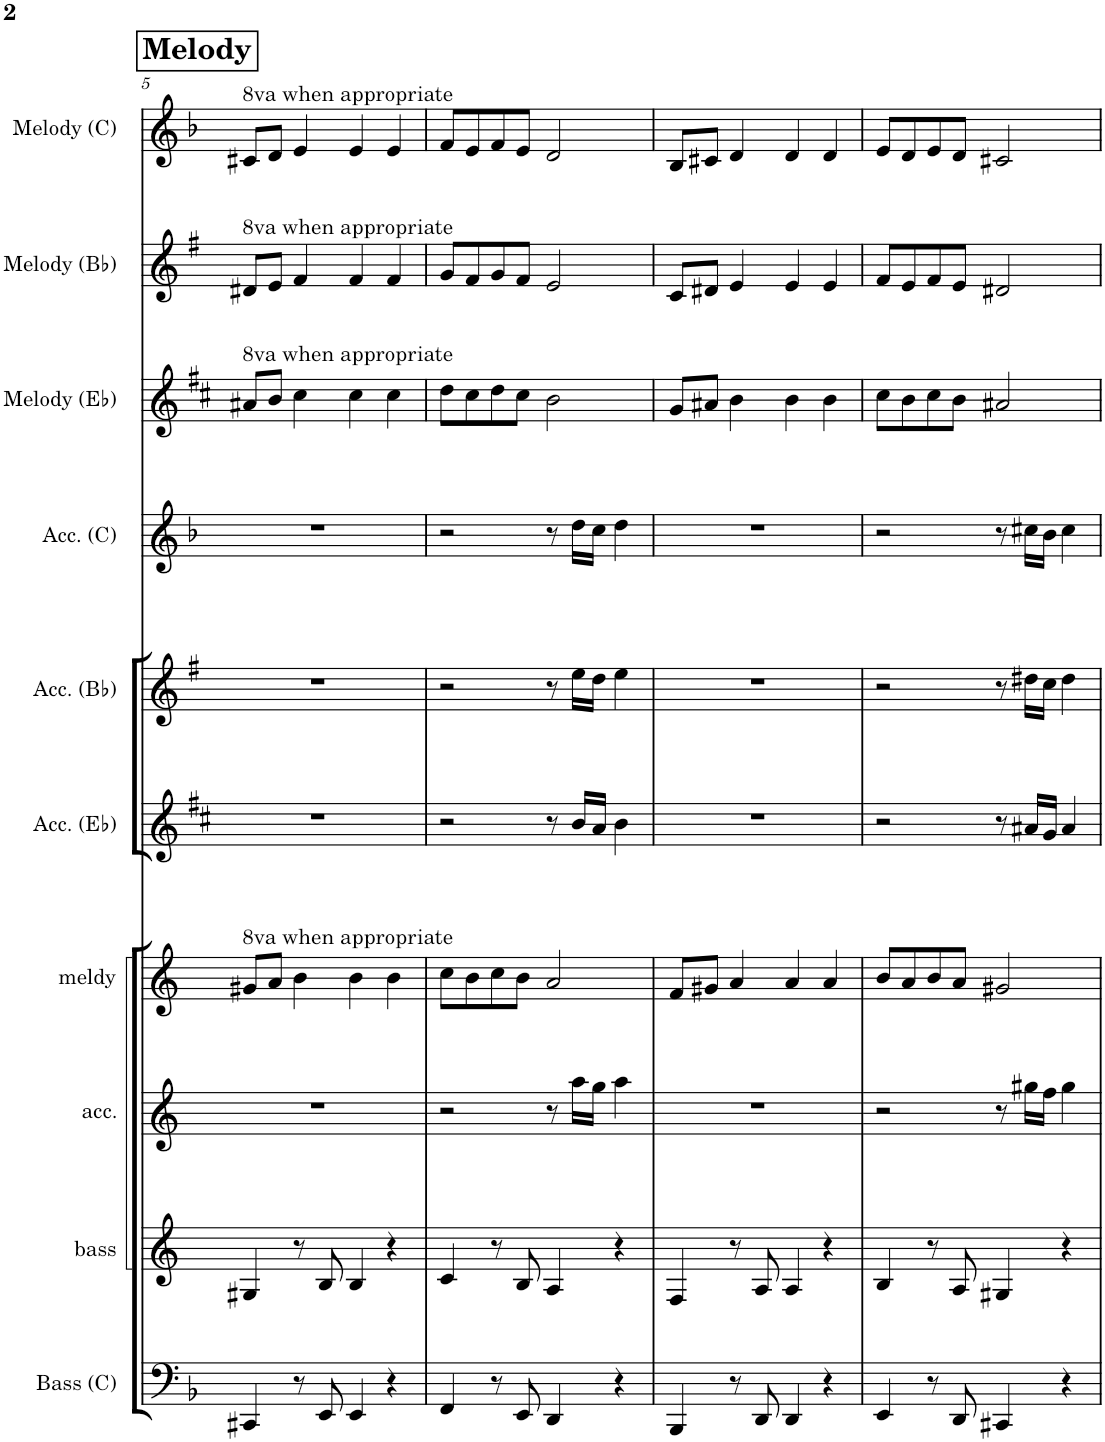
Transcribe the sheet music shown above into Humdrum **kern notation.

**kern	**kern	**kern	**kern	**kern	**kern	**kern	**kern	**kern	**kern
*part10	*part9	*part8	*part7	*part6	*part5	*part4	*part3	*part2	*part1
*staff10	*staff9	*staff8	*staff7	*staff6	*staff5	*staff4	*staff3	*staff2	*staff1
*I"Bass (C)	*I"Bass (F)	*I"Accompaniment (F)	*I"Melody (F)	*I"Accompaniment (Eb)	*I"Accompaniment (Bb)	*I"Accompaniment (C)	*I"Melody (Eb)	*I"Melody (Bb)	*I"Melody (C)
*I'Bass (C)	*I'bass	*I'acc.	*I'meldy	*I'Acc. (Eb)	*I'Acc. (Bb)	*I'Acc. (C)	*I'Melody (Eb)	*I'Melody (Bb)	*I'Melody (C)
!!LO:PB:g=z
*clefF4	*clefG2	*clefG2	*clefG2	*clefG2	*clefG2	*clefG2	*clefG2	*clefG2	*clefG2
*	*Trd4c7	*Trd4c7	*Trd4c7	*Trd5c9	*Trd8c14	*	*Trd5c9	*Trd1c2	*
*k[b-]	*k[]	*k[]	*k[]	*k[f#c#]	*k[f#]	*k[b-]	*k[f#c#]	*k[f#]	*k[b-]
*M4/4	*M4/4	*M4/4	*M4/4	*M4/4	*M4/4	*M4/4	*M4/4	*M4/4	*M4/4
!!LO:REH:place=s1:a:B:cj:fs=14:t=Melody
=5	=5	=5	=5	=5	=5	=5	=5	=5	=5
!	!	!	!	!	!	!	!	!	!LO:TX:a:t=8va when appropriate
!	!	!	!	!	!	!	!	!LO:TX:a:t=8va when appropriate	!
!	!	!	!	!	!	!	!LO:TX:a:t=8va when appropriate	!	!
!	!	!	!LO:TX:a:t=8va when appropriate	!	!	!	!	!	!
4CC#X/	4G#X/	1r	8g#X/L	1r	1r	1r	8a#X/L	8d#X/L	8c#X/L
.	.	.	8a/J	.	.	.	8b/J	8e/J	8d/J
8r	8r	.	4b\	.	.	.	4cc#\	4f#/	4e/
8EE/	8B/	.	.	.	.	.	.	.	.
4EE/	4B/	.	4b\	.	.	.	4cc#\	4f#/	4e/
4r	4r	.	4b\	.	.	.	4cc#\	4f#/	4e/
=6	=6	=6	=6	=6	=6	=6	=6	=6	=6
4FF/	4c/	2r	8cc\L	2r	2r	2r	8dd\L	8g/L	8f/L
.	.	.	8b\	.	.	.	8cc#\	8f#/	8e/
8r	8r	.	8cc\	.	.	.	8dd\	8g/	8f/
8EE/	8B/	.	8b\J	.	.	.	8cc#\J	8f#/J	8e/J
4DD/	4A/	8r	2a/	8r	8r	8r	2b\	2e/	2d/
.	.	16aa\LL	.	16b/LL	16ee\LL	16dd\LL	.	.	.
.	.	16gg\JJ	.	16a/JJ	16dd\JJ	16cc\JJ	.	.	.
4r	4r	4aa\	.	4b\	4ee\	4dd\	.	.	.
=7	=7	=7	=7	=7	=7	=7	=7	=7	=7
4BBB-/	4F/	1r	8f/L	1r	1r	1r	8g/L	8c/L	8B-/L
.	.	.	8g#X/J	.	.	.	8a#X/J	8d#X/J	8c#X/J
8r	8r	.	4a/	.	.	.	4b\	4e/	4d/
8DD/	8A/	.	.	.	.	.	.	.	.
4DD/	4A/	.	4a/	.	.	.	4b\	4e/	4d/
4r	4r	.	4a/	.	.	.	4b\	4e/	4d/
=8	=8	=8	=8	=8	=8	=8	=8	=8	=8
4EE/	4B/	2r	8b/L	2r	2r	2r	8cc#\L	8f#/L	8e/L
.	.	.	8a/	.	.	.	8b\	8e/	8d/
8r	8r	.	8b/	.	.	.	8cc#\	8f#/	8e/
8DD/	8A/	.	8a/J	.	.	.	8b\J	8e/J	8d/J
4CC#X/	4G#X/	8r	2g#X/	8r	8r	8r	2a#X/	2d#X/	2c#X/
.	.	16gg#X\LL	.	16a#X/LL	16dd#X\LL	16cc#X\LL	.	.	.
.	.	16ff\JJ	.	16g/JJ	16cc\JJ	16b-\JJ	.	.	.
4r	4r	4gg#\	.	4a#/	4dd#\	4cc#\	.	.	.
=	=	=	=	=	=	=	=	=	=
*-	*-	*-	*-	*-	*-	*-	*-	*-	*-
